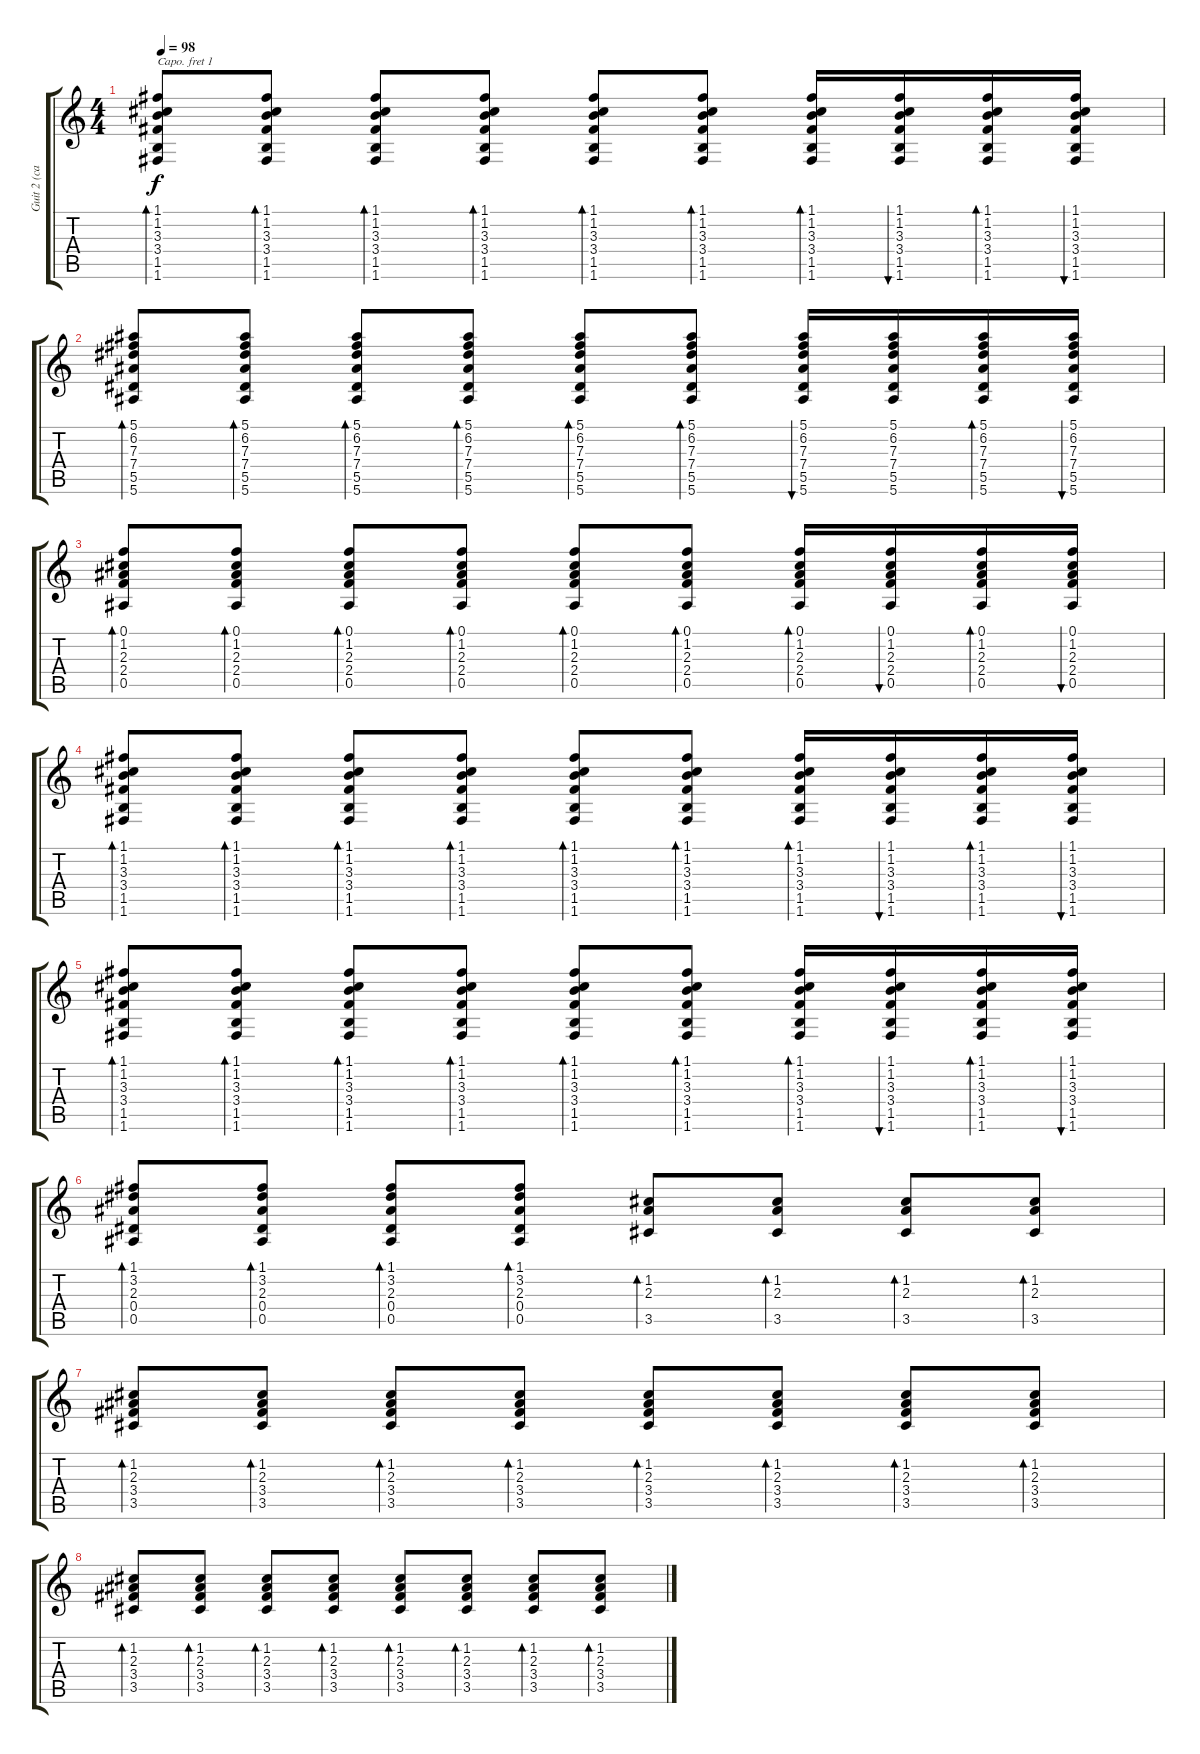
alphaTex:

\track ("Guit 2 (capo 1st fret)" "Guit 2 (ca") {instrument acousticguitarsteel}
\staff {score tabs}
\capo 1
\tuning (E4 B3 G3 D3 A2 E2) {hide}
\ts (4 4)
\tempo 98
\clef g2
\ks c
(1.1 1.2 3.3 3.4 1.5 1.6).8{bd 60 dy f} (1.1 1.2 3.3 3.4 1.5 1.6).8{bd 60} (1.1 1.2 3.3 3.4 1.5 1.6).8{bd 60} (1.1 1.2 3.3 3.4 1.5 1.6).8{bd 60} (1.1 1.2 3.3 3.4 1.5 1.6).8{bd 60} (1.1 1.2 3.3 3.4 1.5 1.6).8{bd 60} (1.1 1.2 3.3 3.4 1.5 1.6).16{bd 60} (1.1 1.2 3.3 3.4 1.5 1.6).16{bu 60} (1.1 1.2 3.3 3.4 1.5 1.6).16{bd 60} (1.1 1.2 3.3 3.4 1.5 1.6).16{bu 60} |
(5.1 6.2 7.3 7.4 5.5 5.6).8{bd 60} (5.1 6.2 7.3 7.4 5.5 5.6).8{bd 60} (5.1 6.2 7.3 7.4 5.5 5.6).8{bd 60} (5.1 6.2 7.3 7.4 5.5 5.6).8{bd 60} (5.1 6.2 7.3 7.4 5.5 5.6).8{bd 60} (5.1 6.2 7.3 7.4 5.5 5.6).8{bd 60} (5.1 6.2 7.3 7.4 5.5 5.6).16{bu 60} (5.1 6.2 7.3 7.4 5.5 5.6).16 (5.1 6.2 7.3 7.4 5.5 5.6).16{bd 60} (5.1 6.2 7.3 7.4 5.5 5.6).16{bu 60} |
(0.1 1.2 2.3 2.4 0.5).8{bd 60} (0.1 1.2 2.3 2.4 0.5).8{bd 60} (0.1 1.2 2.3 2.4 0.5).8{bd 60} (0.1 1.2 2.3 2.4 0.5).8{bd 60} (0.1 1.2 2.3 2.4 0.5).8{bd 60} (0.1 1.2 2.3 2.4 0.5).8{bd 60} (0.1 1.2 2.3 2.4 0.5).16{bd 60} (0.1 1.2 2.3 2.4 0.5).16{bu 60} (0.1 1.2 2.3 2.4 0.5).16{bd 60} (0.1 1.2 2.3 2.4 0.5).16{bu 60} |
(1.1 1.2 3.3 3.4 1.5 1.6).8{bd 60} (1.1 1.2 3.3 3.4 1.5 1.6).8{bd 60} (1.1 1.2 3.3 3.4 1.5 1.6).8{bd 60} (1.1 1.2 3.3 3.4 1.5 1.6).8{bd 60} (1.1 1.2 3.3 3.4 1.5 1.6).8{bd 60} (1.1 1.2 3.3 3.4 1.5 1.6).8{bd 60} (1.1 1.2 3.3 3.4 1.5 1.6).16{bd 60} (1.1 1.2 3.3 3.4 1.5 1.6).16{bu 60} (1.1 1.2 3.3 3.4 1.5 1.6).16{bd 60} (1.1 1.2 3.3 3.4 1.5 1.6).16{bu 60} |
(1.1 1.2 3.3 3.4 1.5 1.6).8{bd 60} (1.1 1.2 3.3 3.4 1.5 1.6).8{bd 60} (1.1 1.2 3.3 3.4 1.5 1.6).8{bd 60} (1.1 1.2 3.3 3.4 1.5 1.6).8{bd 60} (1.1 1.2 3.3 3.4 1.5 1.6).8{bd 60} (1.1 1.2 3.3 3.4 1.5 1.6).8{bd 60} (1.1 1.2 3.3 3.4 1.5 1.6).16{bd 60} (1.1 1.2 3.3 3.4 1.5 1.6).16{bu 60} (1.1 1.2 3.3 3.4 1.5 1.6).16{bd 60} (1.1 1.2 3.3 3.4 1.5 1.6).16{bu 60} |
(1.1 3.2 2.3 0.4 0.5).8{bd 60} (1.1 3.2 2.3 0.4 0.5).8{bd 60} (1.1 3.2 2.3 0.4 0.5).8{bd 60} (1.1 3.2 2.3 0.4 0.5).8{bd 60} (1.2 2.3 3.5).8{bd 60} (1.2 2.3 3.5).8{bd 60} (1.2 2.3 3.5).8{bd 60} (1.2 2.3 3.5).8{bd 60} |
(1.2 2.3 3.4 3.5).8{bd 60} (1.2 2.3 3.4 3.5).8{bd 60} (1.2 2.3 3.4 3.5).8{bd 60} (1.2 2.3 3.4 3.5).8{bd 60} (1.2 2.3 3.4 3.5).8{bd 60} (1.2 2.3 3.4 3.5).8{bd 60} (1.2 2.3 3.4 3.5).8{bd 60} (1.2 2.3 3.4 3.5).8{bd 60} |
(1.2 2.3 3.4 3.5).8{bd 60} (1.2 2.3 3.4 3.5).8{bd 60} (1.2 2.3 3.4 3.5).8{bd 60} (1.2 2.3 3.4 3.5).8{bd 60} (1.2 2.3 3.4 3.5).8{bd 60} (1.2 2.3 3.4 3.5).8{bd 60} (1.2 2.3 3.4 3.5).8{bd 60} (1.2 2.3 3.4 3.5).8{bd 60}
